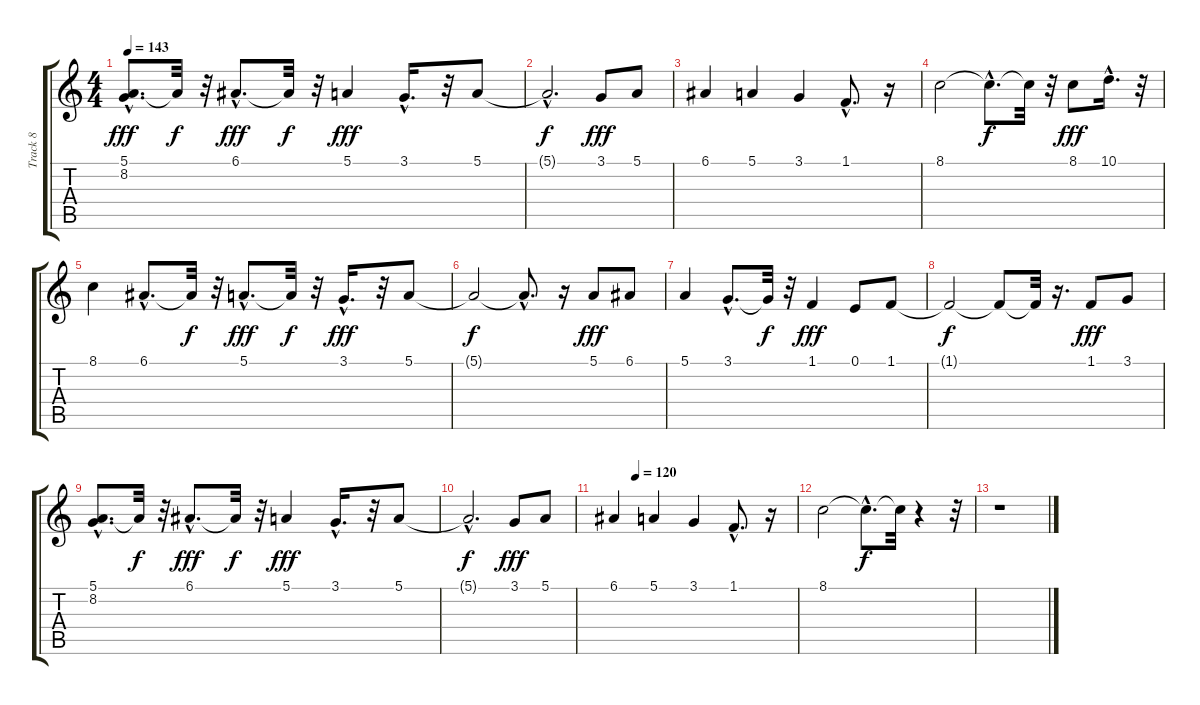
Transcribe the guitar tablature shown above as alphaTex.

\track ("Track 8" "Track 8") {instrument tremolostrings}
\staff {score tabs}
\tuning (E4 B3 G3 D3 A2 E2) {hide}
\ts (4 4)
\tempo 143
\clef g2
\ks c
(5.1{hac} 8.2).8{d dy fff} 5.1{t}.32{dy f} r.32 6.1{hac}.8{d dy fff} 6.1{t}.32{dy f} r.32 5.1.4{dy fff} 3.1{hac}.16{d} r.32 5.1.8 |
5.1{hac t}.2{d dy f} 3.1.8{dy fff} 5.1.8 |
6.1.4 5.1.4 3.1.4 1.1{hac}.8{d} r.16 |
8.1.2 8.1{hac t}.8{d dy f} 8.1{t}.32 r.32 8.1.8{dy fff} 10.1{hac}.16{d} r.32 |
8.1.4 6.1{hac}.8{d} 6.1{t}.32{dy f} r.32 5.1{hac}.8{d dy fff} 5.1{t}.32{dy f} r.32 3.1{hac}.16{d dy fff} r.32 5.1.8 |
5.1{t}.2{dy f} 5.1{hac t}.8{d} r.16 5.1.8{dy fff} 6.1.8 |
5.1.4 3.1{hac}.8{d} 3.1{t}.32{dy f} r.32 1.1.4{dy fff} 0.1.8 1.1.8 |
1.1{t}.2{dy f} 1.1{t}.8 1.1{t}.32 r.16{d} 1.1.8{dy fff} 3.1.8 |
(5.1{hac} 8.2).8{d} 5.1{t}.32{dy f} r.32 6.1{hac}.8{d dy fff} 6.1{t}.32{dy f} r.32 5.1.4{dy fff} 3.1{hac}.16{d} r.32 5.1.8 |
5.1{hac t}.2{d dy f} 3.1.8{dy fff} 5.1.8 |
\tempo (120 0.125)
6.1.4 5.1.4 3.1.4 1.1{hac}.8{d} r.16 |
8.1.2 8.1{hac t}.8{d dy f} 8.1{t}.32 r.4 r.32 |
r.1
